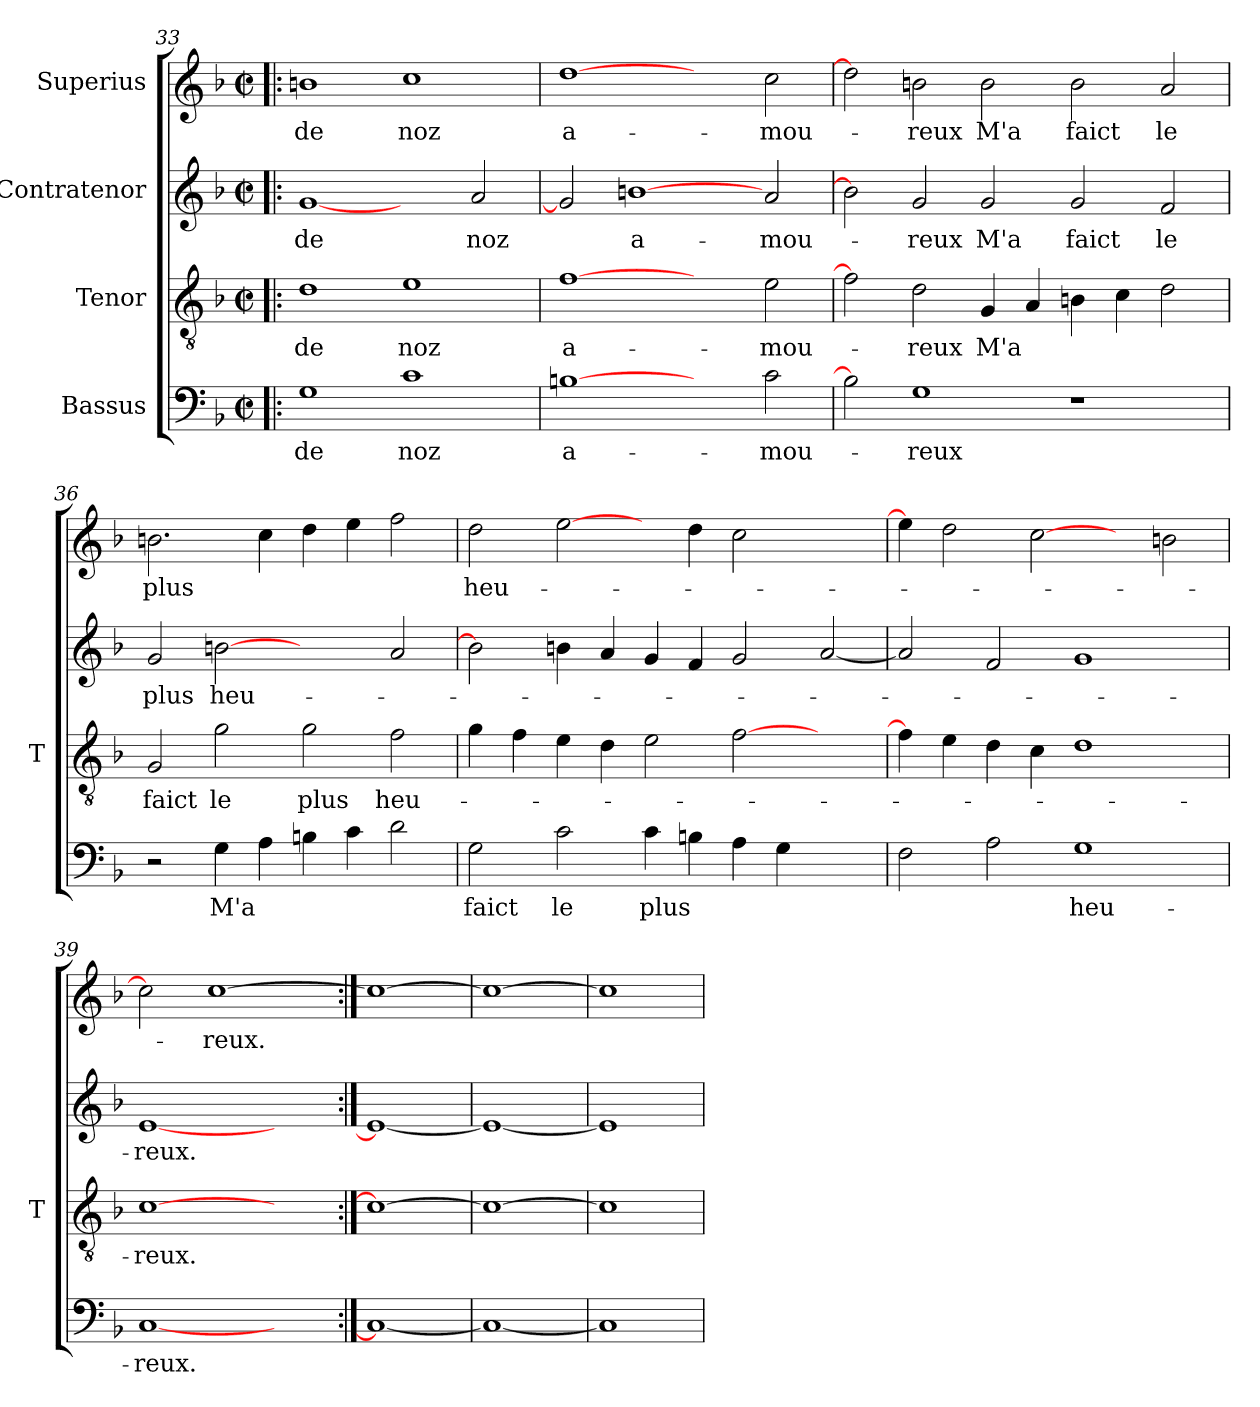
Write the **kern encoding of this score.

**kern	**text	**kern	**text	**kern	**text	**kern	**text
*part4	*part4	*part3	*part3	*part2	*part2	*part1	*part1
*staff4	*staff4	*staff3	*staff3	*staff2	*staff2	*staff1	*staff1
*I"Bassus	*	*I"Tenor	*	*I"Contratenor	*	*I"Superius	*
*	*	*I'T	*	*	*	*	*
*clefF4	*	*clefGv2	*	*clefG2	*	*clefG2	*
*k[b-]	*	*k[b-]	*	*k[b-]	*	*k[b-]	*
*F:	*	*F:	*	*F:	*	*F:	*
*M2/2	*	*M2/2	*	*M2/2	*	*M2/2	*
*met(c|)	*	*met(c|)	*	*met(c|)	*	*met(c|)	*
=33!|:	=33!|:	=33!|:	=33!|:	=33!|:	=33!|:	=33!|:	=33!|:
1G	-de	1d	-de	[1g	-de	1b	-de
1c	-noz	1e	-noz	2ryy	.	1cc	-noz
.	.	.	.	2a	-noz	.	.
=34	=34	=34	=34	=34	=34	=34	=34
[1Bn	a-	[1f	a-	2g]	.	[1dd	a-
.	.	.	.	[1bn	a-	.	.
2ryy	.	2ryy	.	.	.	2ryy	.
2c	mou-	2e	mou-	2a	mou-	2cc	mou-
=35	=35	=35	=35	=35	=35	=35	=35
2B]	.	2f]	.	2b]	.	2dd]	.
1G	-reux	2d	-reux	2g	-reux	2b	-reux
.	.	4G	-M'a	2g	-M'a	2b	-M'a
.	.	4A	.	.	.	.	.
1r	.	4Bn	.	2g	-faict	2b	-faict
.	.	4c	.	.	.	.	.
.	.	2d	.	2f	-le	2a	-le
!!LO:PB:g=z
=36	=36	=36	=36	=36	=36	=36	=36
2r	.	2G	-faict	2g	-plus	2.b	-plus
4G	-M'a	2g	-le	[2bn	heu-	.	.
4A	.	.	.	.	.	4cc	.
4Bn	.	2g	-plus	2ryy	.	4dd	.
4c	.	.	.	.	.	4ee	.
2d	.	2f	heu-	2a	.	2ff	.
=37	=37	=37	=37	=37	=37	=37	=37
2G	-faict	4g	.	2b]	.	2dd	heu-
.	.	4f	.	.	.	.	.
2c	-le	4e	.	4bn	.	[2ee	.
.	.	4d	.	4a	.	.	.
4c	-plus	2e	.	4g	.	4ryy	.
4Bn	.	.	.	4f	.	4dd	.
4A	.	[2f	.	2g	.	2cc	.
4G	.	.	.	.	.	.	.
2ryy	.	2ryy	.	[2a	.	2ryy	.
=38	=38	=38	=38	=38	=38	=38	=38
2F	.	4f]	.	2a]	.	4ee]	.
.	.	4e	.	.	.	2dd	.
2A	.	4d	.	2f	.	.	.
.	.	4c	.	.	.	[2cc	.
1G	heu-	1d	.	1g	.	.	.
.	.	.	.	.	.	4ryy	.
.	.	.	.	.	.	2bn	.
=39	=39	=39	=39	=39	=39	=39	=39
[1C	-reux.	[1c	-reux.	[1e	-reux.	2cc]	.
.	.	.	.	.	.	[1cc	-reux.
2ryy	.	2ryy	.	2ryy	.	.	.
=40:|!	=40:|!	=40:|!	=40:|!	=40:|!	=40:|!	=40:|!	=40:|!
1C_	.	1c_	.	1e_	.	1cc_	.
=41	=41	=41	=41	=41	=41	=41	=41
1C_	.	1c_	.	1e_	.	1cc_	.
=42	=42	=42	=42	=42	=42	=42	=42
1C]	.	1c]	.	1e]	.	1cc]	.
=	=	=	=	=	=	=	=
*-	*-	*-	*-	*-	*-	*-	*-
